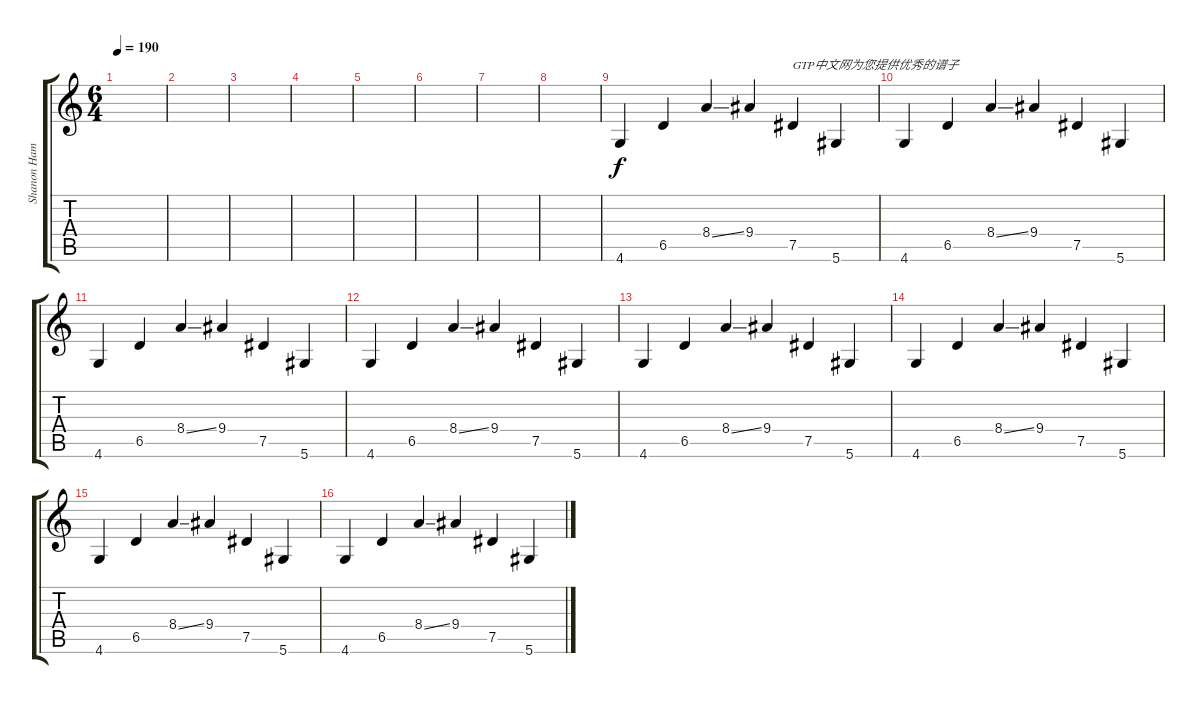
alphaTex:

\track ("Shanon Hamm" "Shanon Ham") {instrument distortionguitar}
\staff {score tabs}
\tuning (Eb4 Bb3 Gb3 Db3 Ab2 Eb2) {hide}
\ts (6 4)
\tempo 190
\clef g2
\ks c
|
|
|
|
|
|
|
|
4.6.4 6.5.4 8.4{ss}.4 9.4.4 7.5.4{txt "GTP中文网为您提供优秀的谱子"} 5.6.4 |
4.6.4 6.5.4 8.4{ss}.4 9.4.4 7.5.4 5.6.4 |
4.6.4 6.5.4 8.4{ss}.4 9.4.4 7.5.4 5.6.4 |
4.6.4 6.5.4 8.4{ss}.4 9.4.4 7.5.4 5.6.4 |
4.6.4 6.5.4 8.4{ss}.4 9.4.4 7.5.4 5.6.4 |
4.6.4 6.5.4 8.4{ss}.4 9.4.4 7.5.4 5.6.4 |
4.6.4 6.5.4 8.4{ss}.4 9.4.4 7.5.4 5.6.4 |
4.6.4 6.5.4 8.4{ss}.4 9.4.4 7.5.4 5.6.4
